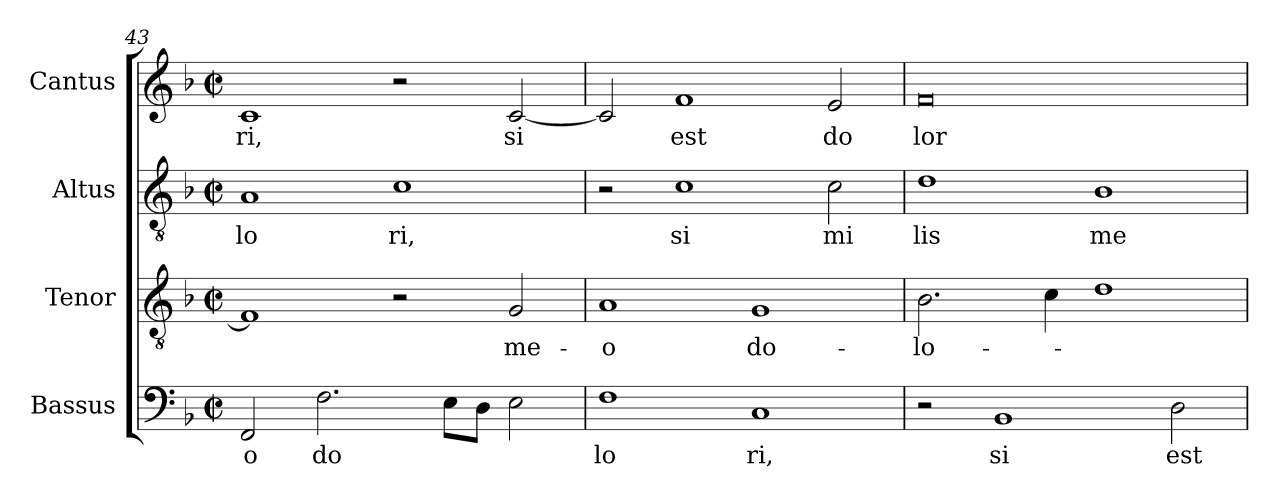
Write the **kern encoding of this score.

**kern	**text	**kern	**text	**kern	**text	**kern	**text
*part4	*part4	*part3	*part3	*part2	*part2	*part1	*part1
*staff4	*staff4	*staff3	*staff3	*staff2	*staff2	*staff1	*staff1
*I"Bassus	*	*I"Tenor	*	*I"Altus	*	*I"Cantus	*
!!LO:LB:g=z
*clefF4	*	*clefGv2	*	*clefGv2	*	*clefG2	*
*k[b-]	*	*k[b-]	*	*k[b-]	*	*k[b-]	*
*F:	*	*F:	*	*F:	*	*F:	*
*M2/2	*	*M2/2	*	*M2/2	*	*M2/2	*
*met(c|)	*	*met(c|)	*	*met(c|)	*	*met(c|)	*
=43	=43	=43	=43	=43	=43	=43	=43
!	!LO:LY:b:cj	!	!	!	!LO:LY:b:cj	!	!LO:LY:b:cj
2FF/	-o	1F]	.	1A	lo	1c	ri,
!	!LO:LY:b:cj	!	!	!	!	!	!
2.F\	do	.	.	.	.	.	.
!	!	!	!	!	!LO:LY:b:cj	!	!
.	.	2r	.	1c	ri,	2r	.
8E\L	.	.	.	.	.	.	.
8D\J	.	.	.	.	.	.	.
!	!	!	!LO:LY:b:cj	!	!	!	!LO:LY:b:cj
2E\	.	2G/	me-	.	.	[<2c/	si
=44	=44	=44	=44	=44	=44	=44	=44
!	!LO:LY:b:cj	!	!LO:LY:b:cj	!	!	!	!
1F	lo	1A	-o	2r	.	2c/]	.
!	!	!	!	!	!LO:LY:b:cj	!	!LO:LY:b:cj
.	.	.	.	1c	si	1f	est
!	!LO:LY:b:cj	!	!LO:LY:b:cj	!	!	!	!
1C	ri,	1G	do-	.	.	.	.
!	!	!	!	!	!LO:LY:b:cj	!	!LO:LY:b:cj
.	.	.	.	2c\	mi	2e/	do
=45	=45	=45	=45	=45	=45	=45	=45
!	!	!	!LO:LY:b:cj	!	!LO:LY:b:cj	!	!LO:LY:b:cj
2r	.	2.B-\	-lo-	1d	lis	0f	lor
!	!LO:LY:b:cj	!	!	!	!	!	!
1BB-	si	.	.	.	.	.	.
.	.	4c\	.	.	.	.	.
!	!	!	!	!	!LO:LY:b:cj	!	!
.	.	1d	.	1B-	me	.	.
!	!LO:LY:b:cj	!	!	!	!	!	!
2D\	est	.	.	.	.	.	.
=	=	=	=	=	=	=	=
*-	*-	*-	*-	*-	*-	*-	*-
